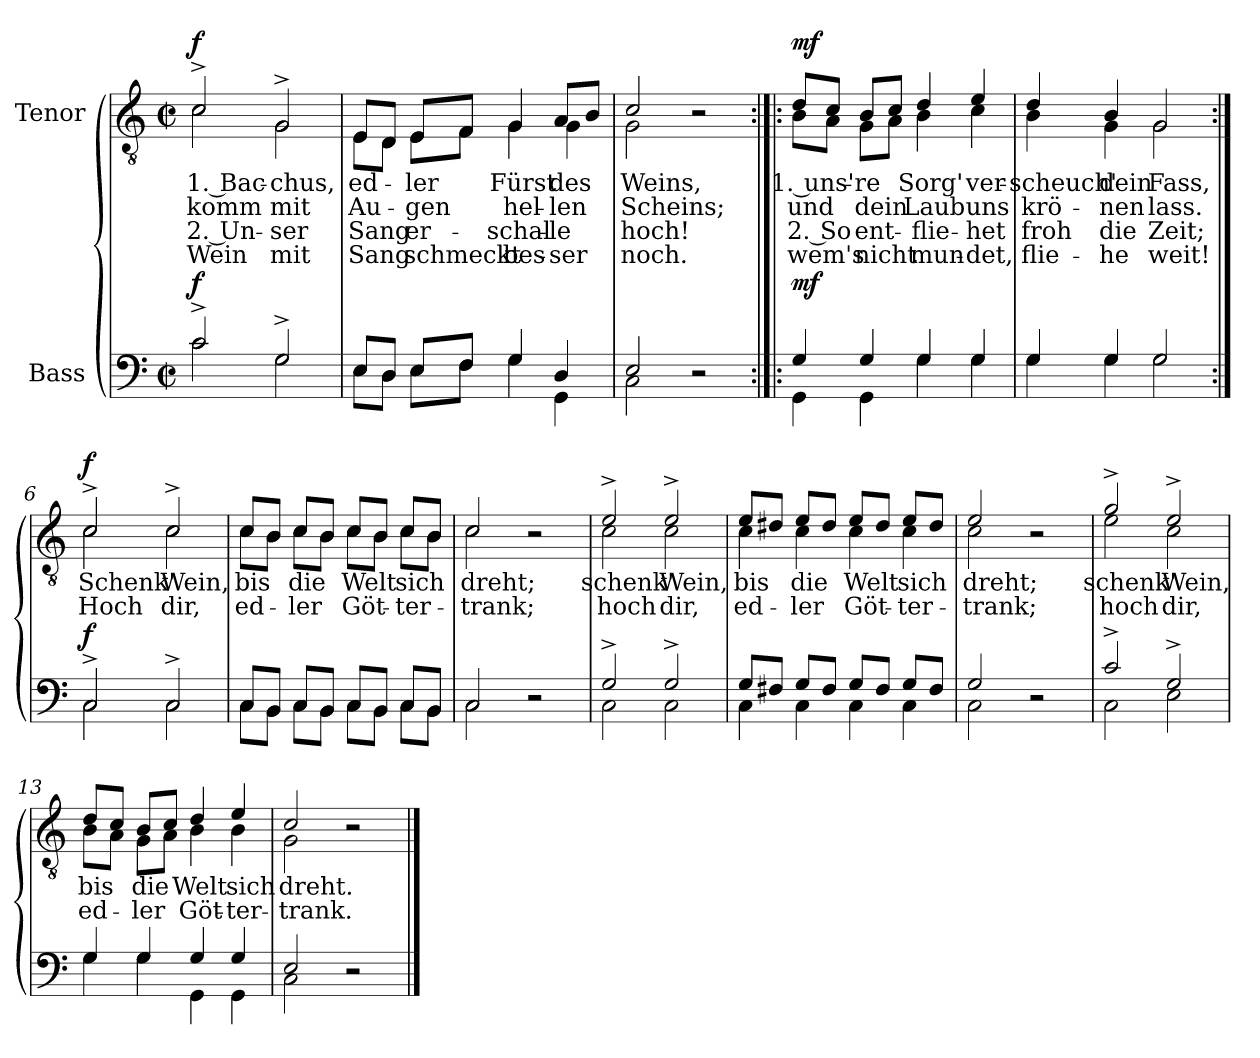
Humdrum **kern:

**kern	**dynam	**kern	**text	**text	**text	**text	**dynam
*part2	*part2	*part1	*part1	*part1	*part1	*part1	*part1
*staff2	*staff2	*staff1	*staff1	*staff1	*staff1	*staff1	*staff1
*I"Bass	*	*I"Tenor	*	*	*	*	*
*clefF4	*	*clefGv2	*	*	*	*	*
*k[]	*	*k[]	*	*	*	*	*
*M2/2	*	*M2/2	*	*	*	*	*
*met(c|)	*	*met(c|)	*	*	*	*	*
=1	=1	=1	=1	=1	=1	=1	=1
*^	*	*	*	*	*	*	*
!	!	!	!LO:TX:a:B:t=Feurig	!	!	!	!	!
!	!	!LO:DY:a	!	!LO:LY:b	!LO:LY:b	!LO:LY:b	!LO:LY:b	!LO:DY:a
*	*	*	*^	*	*	*	*	*
2c^/	2c\	f	2c^/	2c\	1. Bac-	komm	2. Un-	Wein	f
!	!	!	!	!	!LO:LY:b	!LO:LY:b	!LO:LY:b	!LO:LY:b	!
2G^/	2G\	.	2G^/	2G\	-chus,	mit	-ser	mit	.
=2	=2	=2	=2	=2	=2	=2	=2	=2	=2
!	!	!	!	!	!LO:LY:b	!LO:LY:b	!LO:LY:b	!LO:LY:b	!
8E/L	8E\L	.	8E/L	8E\L	ed-	Au-	Sang	Sang	.
8D/J	8D\J	.	8D/J	8D\J	.	.	.	.	.
!	!	!	!	!	!LO:LY:b	!LO:LY:b	!LO:LY:b	!LO:LY:b	!
8E/L	8E\L	.	8E/L	8E\L	-ler	-gen	er-	schmeckt	.
8F/J	8F\J	.	8F/J	8F\J	.	.	.	.	.
!	!	!	!	!	!LO:LY:b	!LO:LY:b	!LO:LY:b	!LO:LY:b	!
4G/	4G\	.	4G/	4G\	Fürst	hel-	-schal-	bes-	.
!	!	!	!	!	!LO:LY:b	!LO:LY:b	!LO:LY:b	!LO:LY:b	!
4D/	4GG\	.	8A/L	4G\	des	-len	-le	-ser	.
.	.	.	8B/J	.	.	.	.	.	.
=3	=3	=3	=3	=3	=3	=3	=3	=3	=3
!	!	!	!	!	!LO:LY:b	!LO:LY:b	!LO:LY:b	!LO:LY:b	!
2E/	2C\	.	2c/	2G\	Weins,	Scheins;	hoch!	noch.	.
2r	2ryy	.	2r	2ryy	.	.	.	.	.
!!LO:LB:g=z	!!
=4:|!|:	=4:|!|:	=4:|!|:	=4:|!|:	=4:|!|:	=4:|!|:	=4:|!|:	=4:|!|:	=4:|!|:	=4:|!|:
!	!	!LO:DY:a	!	!	!LO:LY:b	!LO:LY:b	!LO:LY:b	!LO:LY:b	!LO:DY:a
4G/	4GG\	mf	8d/L	8B\L	1. uns'-	und	2. So	wem's	mf
.	.	.	8c/J	8A\J	.	.	.	.	.
!	!	!	!	!	!LO:LY:b	!LO:LY:b	!LO:LY:b	!LO:LY:b	!
4G/	4GG\	.	8B/L	8G\L	-re	-dein	ent-	nicht	.
.	.	.	8c/J	8A\J	.	.	.	.	.
!	!	!	!	!	!LO:LY:b	!LO:LY:b	!LO:LY:b	!LO:LY:b	!
4G/	4G\	.	4d/	4B\	Sorg'	Laub	-flie-	mun-	.
!	!	!	!	!	!LO:LY:b	!LO:LY:b	!LO:LY:b	!LO:LY:b	!
4G/	4G\	.	4e/	4c\	ver-	uns	-het	-det,	.
=5	=5	=5	=5	=5	=5	=5	=5	=5	=5
!	!	!	!	!	!LO:LY:b	!LO:LY:b	!LO:LY:b	!LO:LY:b	!
4G/	4G\	.	4d/	4B\	-scheuch'	krö-	froh	flie-	.
!	!	!	!	!	!LO:LY:b	!LO:LY:b	!LO:LY:b	!LO:LY:b	!
4G/	4G\	.	4B/	4G\	dein	-nen	die	-he	.
!	!	!	!	!	!LO:LY:b	!LO:LY:b	!LO:LY:b	!LO:LY:b	!
2G/	2G\	.	2G/	2G\	Fass,	lass.	Zeit;	weit!	.
=6:|!	=6:|!	=6:|!	=6:|!	=6:|!	=6:|!	=6:|!	=6:|!	=6:|!	=6:|!
!	!	!LO:DY:a	!	!	!LO:LY:b	!LO:LY:b	!	!	!LO:DY:a
2C^/	2C\	f	2c^/	2c\	Schenk'	Hoch	.	.	f
!	!	!	!	!	!LO:LY:b	!LO:LY:b	!	!	!
2C^/	2C\	.	2c^/	2c\	Wein,	dir,	.	.	.
!!LO:LB:g=z	!!
=7	=7	=7	=7	=7	=7	=7	=7	=7	=7
!	!	!	!	!	!LO:LY:b	!LO:LY:b	!	!	!
8C/L	8C\L	.	8c/L	8c\L	bis	ed-	.	.	.
8BB/J	8BB\J	.	8B/J	8B\J	.	.	.	.	.
!	!	!	!	!	!LO:LY:b	!LO:LY:b	!	!	!
8C/L	8C\L	.	8c/L	8c\L	die	-ler	.	.	.
8BB/J	8BB\J	.	8B/J	8B\J	.	.	.	.	.
!	!	!	!	!	!LO:LY:b	!LO:LY:b	!	!	!
8C/L	8C\L	.	8c/L	8c\L	Welt	Göt-	.	.	.
8BB/J	8BB\J	.	8B/J	8B\J	.	.	.	.	.
!	!	!	!	!	!LO:LY:b	!LO:LY:b	!	!	!
8C/L	8C\L	.	8c/L	8c\L	sich	-ter-	.	.	.
8BB/J	8BB\J	.	8B/J	8B\J	.	.	.	.	.
=8	=8	=8	=8	=8	=8	=8	=8	=8	=8
!	!	!	!	!	!LO:LY:b	!LO:LY:b	!	!	!
2C/	2C\	.	2c/	2c\	dreht;	-trank;	.	.	.
2r	2ryy	.	2r	2ryy	.	.	.	.	.
=9	=9	=9	=9	=9	=9	=9	=9	=9	=9
!	!	!	!	!	!LO:LY:b	!LO:LY:b	!	!	!
2G^/	2C\	.	2e^/	2c\	schenk'	hoch	.	.	.
!	!	!	!	!	!LO:LY:b	!LO:LY:b	!	!	!
2G^/	2C\	.	2e^/	2c\	Wein,	dir,	.	.	.
=10	=10	=10	=10	=10	=10	=10	=10	=10	=10
!	!	!	!	!	!LO:LY:b	!LO:LY:b	!	!	!
8G/L	4C\	.	8e/L	4c\	bis	ed-	.	.	.
8F#X/J	.	.	8d#X/J	.	.	.	.	.	.
!	!	!	!	!	!LO:LY:b	!LO:LY:b	!	!	!
8G/L	4C\	.	8e/L	4c\	die	-ler	.	.	.
8F#/J	.	.	8d#/J	.	.	.	.	.	.
!	!	!	!	!	!LO:LY:b	!LO:LY:b	!	!	!
8G/L	4C\	.	8e/L	4c\	Welt	Göt-	.	.	.
8F#/J	.	.	8d#/J	.	.	.	.	.	.
!	!	!	!	!	!LO:LY:b	!LO:LY:b	!	!	!
8G/L	4C\	.	8e/L	4c\	sich	-ter-	.	.	.
8F#/J	.	.	8d#/J	.	.	.	.	.	.
!!LO:LB:g=z	!!
=11	=11	=11	=11	=11	=11	=11	=11	=11	=11
!	!	!	!	!	!LO:LY:b	!LO:LY:b	!	!	!
2G/	2C\	.	2e/	2c\	dreht;	-trank;	.	.	.
2r	2ryy	.	2r	2ryy	.	.	.	.	.
=12	=12	=12	=12	=12	=12	=12	=12	=12	=12
!	!	!	!	!	!LO:LY:b	!LO:LY:b	!	!	!
2c^/	2C\	.	2g^/	2e\	schenk'	hoch	.	.	.
!	!	!	!	!	!LO:LY:b	!LO:LY:b	!	!	!
2G^/	2E\	.	2e^/	2c\	Wein,	dir,	.	.	.
=13	=13	=13	=13	=13	=13	=13	=13	=13	=13
!	!	!	!	!	!LO:LY:b	!LO:LY:b	!	!	!
4G/	4G\	.	8d/L	8B\L	bis	ed-	.	.	.
.	.	.	8c/J	8A\J	.	.	.	.	.
!	!	!	!	!	!LO:LY:b	!LO:LY:b	!	!	!
4G/	4G\	.	8B/L	8G\L	die	-ler	.	.	.
.	.	.	8c/J	8A\J	.	.	.	.	.
!	!	!	!	!	!LO:LY:b	!LO:LY:b	!	!	!
4G/	4GG\	.	4d/	4B\	Welt	-Göt-	.	.	.
!	!	!	!	!	!LO:LY:b	!LO:LY:b	!	!	!
4G/	4GG\	.	4e/	4B\	sich	-ter-	.	.	.
=14	=14	=14	=14	=14	=14	=14	=14	=14	=14
!	!	!	!	!	!LO:LY:b	!LO:LY:b	!	!	!
2E/	2C\	.	2c/	2G\	dreht.	-trank.	.	.	.
2r	2ryy	.	2r	2ryy	.	.	.	.	.
*v	*v	*	*	*	*	*	*	*	*
*	*	*v	*v	*	*	*	*	*
==	==	==	==	==	==	==	==
*-	*-	*-	*-	*-	*-	*-	*-
